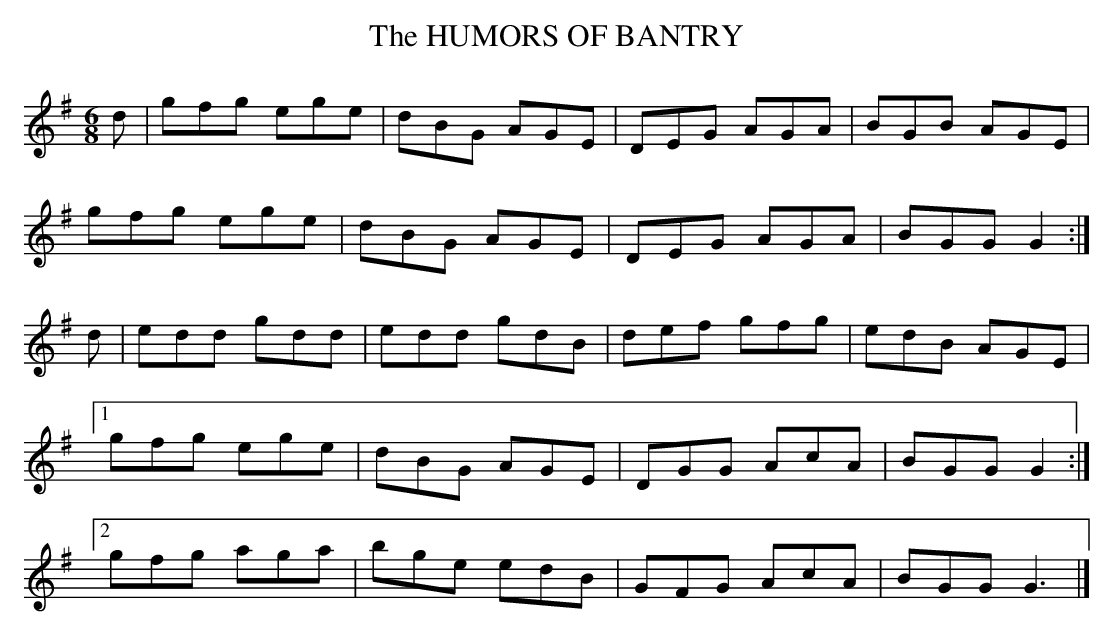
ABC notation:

X:1
T:HUMORS OF BANTRY, The
M:6/8
L:1/8
K:G
d|gfg ege|dBG AGE|DEG AGA|BGB AGE|
gfg ege|dBG AGE|DEG AGA|BGG G2:|
d|edd gdd|edd gdB|def gfg|edB AGE|
[1 gfg ege|dBG AGE|DGG AcA|BGG G2 :|
[2 gfg aga|bge edB|GFG AcA|BGG G3 |]
